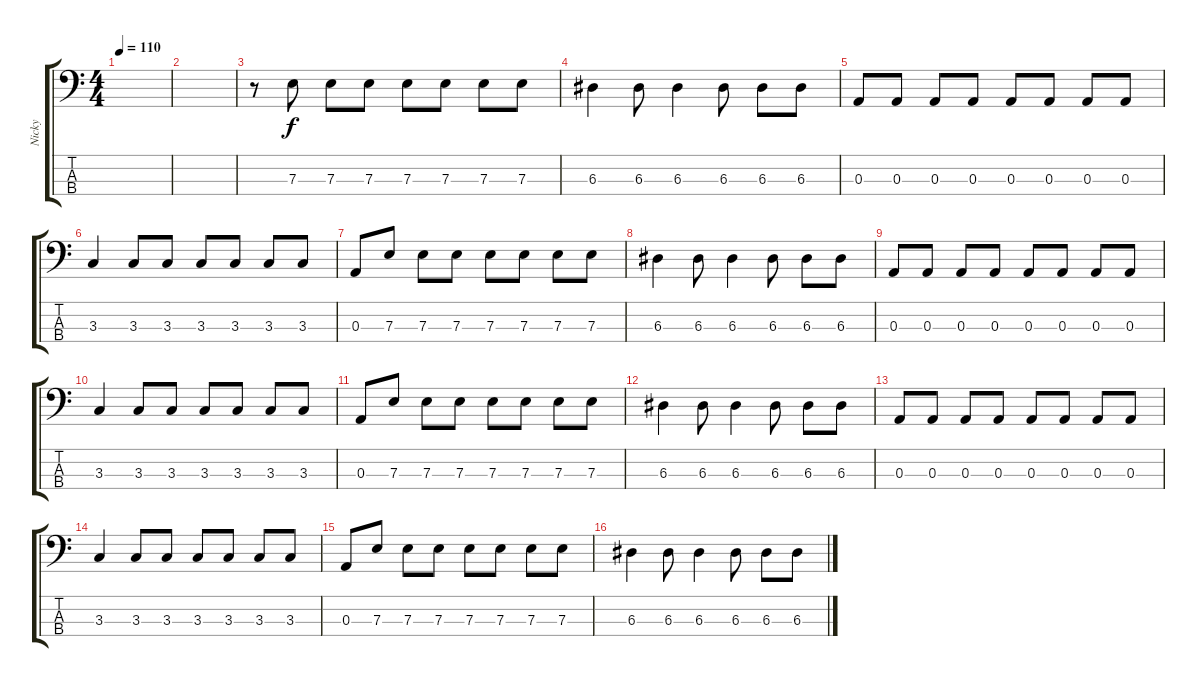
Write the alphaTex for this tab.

\track ("Nicky" "Nicky") {instrument electricbassfinger}
\staff {score tabs}
\tuning (G2 D2 A1 E1) {hide}
\ts (4 4)
\tempo 110
\clef f4
\ks c
|
|
r.8 7.3.8 7.3.8 7.3.8 7.3.8 7.3.8 7.3.8 7.3.8 |
6.3.4 6.3.8 6.3.4 6.3.8 6.3.8 6.3.8 |
0.3.8 0.3.8 0.3.8 0.3.8 0.3.8 0.3.8 0.3.8 0.3.8 |
3.3.4 3.3.8 3.3.8 3.3.8 3.3.8 3.3.8 3.3.8 |
0.3.8 7.3.8 7.3.8 7.3.8 7.3.8 7.3.8 7.3.8 7.3.8 |
6.3.4 6.3.8 6.3.4 6.3.8 6.3.8 6.3.8 |
0.3.8 0.3.8 0.3.8 0.3.8 0.3.8 0.3.8 0.3.8 0.3.8 |
3.3.4 3.3.8 3.3.8 3.3.8 3.3.8 3.3.8 3.3.8 |
0.3.8 7.3.8 7.3.8 7.3.8 7.3.8 7.3.8 7.3.8 7.3.8 |
6.3.4 6.3.8 6.3.4 6.3.8 6.3.8 6.3.8 |
0.3.8 0.3.8 0.3.8 0.3.8 0.3.8 0.3.8 0.3.8 0.3.8 |
3.3.4 3.3.8 3.3.8 3.3.8 3.3.8 3.3.8 3.3.8 |
0.3.8 7.3.8 7.3.8 7.3.8 7.3.8 7.3.8 7.3.8 7.3.8 |
6.3.4 6.3.8 6.3.4 6.3.8 6.3.8 6.3.8
